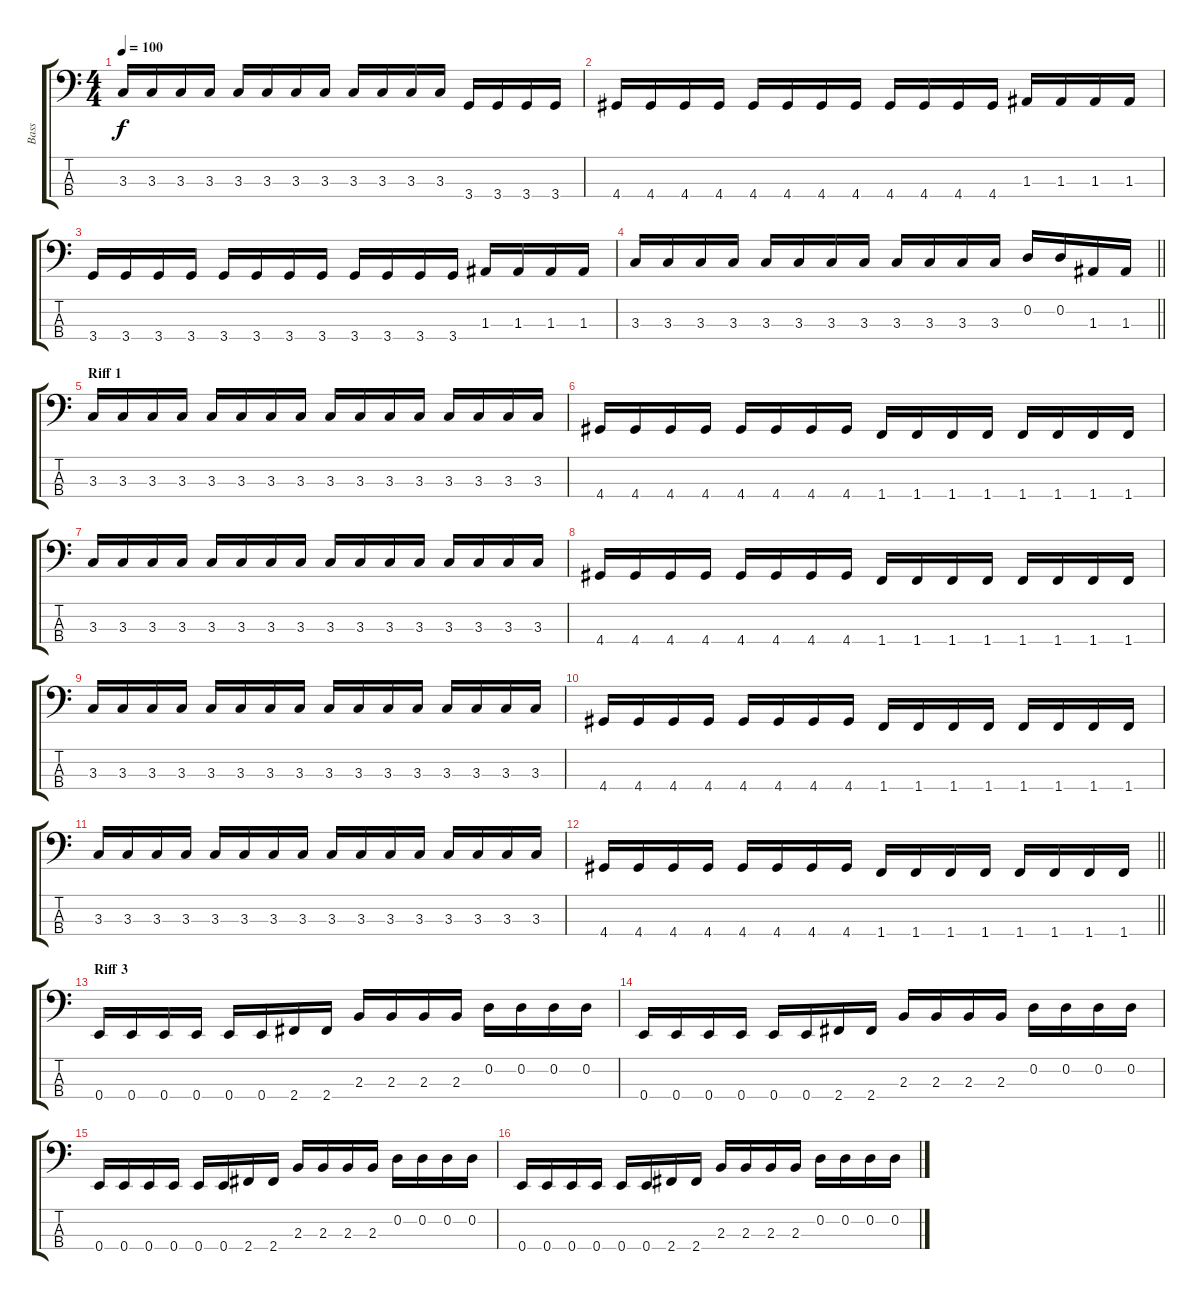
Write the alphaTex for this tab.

\track ("Bass" "Bass") {instrument electricbasspick}
\staff {score tabs}
\tuning (G2 D2 A1 E1) {hide}
\ts (4 4)
\tempo 100
\clef f4
\ks c
3.3.16{dy f} 3.3.16 3.3.16 3.3.16 3.3.16 3.3.16 3.3.16 3.3.16 3.3.16 3.3.16 3.3.16 3.3.16 3.4.16 3.4.16 3.4.16 3.4.16 |
4.4.16 4.4.16 4.4.16 4.4.16 4.4.16 4.4.16 4.4.16 4.4.16 4.4.16 4.4.16 4.4.16 4.4.16 1.3.16 1.3.16 1.3.16 1.3.16 |
3.4.16 3.4.16 3.4.16 3.4.16 3.4.16 3.4.16 3.4.16 3.4.16 3.4.16 3.4.16 3.4.16 3.4.16 1.3.16 1.3.16 1.3.16 1.3.16 |
\barLineRight lightlight
3.3.16 3.3.16 3.3.16 3.3.16 3.3.16 3.3.16 3.3.16 3.3.16 3.3.16 3.3.16 3.3.16 3.3.16 0.2.16 0.2.16 1.3.16 1.3.16 |
\section ("" "Riff 1")
3.3.16 3.3.16 3.3.16 3.3.16 3.3.16 3.3.16 3.3.16 3.3.16 3.3.16 3.3.16 3.3.16 3.3.16 3.3.16 3.3.16 3.3.16 3.3.16 |
4.4.16 4.4.16 4.4.16 4.4.16 4.4.16 4.4.16 4.4.16 4.4.16 1.4.16 1.4.16 1.4.16 1.4.16 1.4.16 1.4.16 1.4.16 1.4.16 |
3.3.16 3.3.16 3.3.16 3.3.16 3.3.16 3.3.16 3.3.16 3.3.16 3.3.16 3.3.16 3.3.16 3.3.16 3.3.16 3.3.16 3.3.16 3.3.16 |
4.4.16 4.4.16 4.4.16 4.4.16 4.4.16 4.4.16 4.4.16 4.4.16 1.4.16 1.4.16 1.4.16 1.4.16 1.4.16 1.4.16 1.4.16 1.4.16 |
3.3.16 3.3.16 3.3.16 3.3.16 3.3.16 3.3.16 3.3.16 3.3.16 3.3.16 3.3.16 3.3.16 3.3.16 3.3.16 3.3.16 3.3.16 3.3.16 |
4.4.16 4.4.16 4.4.16 4.4.16 4.4.16 4.4.16 4.4.16 4.4.16 1.4.16 1.4.16 1.4.16 1.4.16 1.4.16 1.4.16 1.4.16 1.4.16 |
3.3.16 3.3.16 3.3.16 3.3.16 3.3.16 3.3.16 3.3.16 3.3.16 3.3.16 3.3.16 3.3.16 3.3.16 3.3.16 3.3.16 3.3.16 3.3.16 |
\barLineRight lightlight
4.4.16 4.4.16 4.4.16 4.4.16 4.4.16 4.4.16 4.4.16 4.4.16 1.4.16 1.4.16 1.4.16 1.4.16 1.4.16 1.4.16 1.4.16 1.4.16 |
\section ("" "Riff 3")
0.4.16 0.4.16 0.4.16 0.4.16 0.4.16 0.4.16 2.4.16 2.4.16 2.3.16 2.3.16 2.3.16 2.3.16 0.2.16 0.2.16 0.2.16 0.2.16 |
0.4.16 0.4.16 0.4.16 0.4.16 0.4.16 0.4.16 2.4.16 2.4.16 2.3.16 2.3.16 2.3.16 2.3.16 0.2.16 0.2.16 0.2.16 0.2.16 |
0.4.16 0.4.16 0.4.16 0.4.16 0.4.16 0.4.16 2.4.16 2.4.16 2.3.16 2.3.16 2.3.16 2.3.16 0.2.16 0.2.16 0.2.16 0.2.16 |
0.4.16 0.4.16 0.4.16 0.4.16 0.4.16 0.4.16 2.4.16 2.4.16 2.3.16 2.3.16 2.3.16 2.3.16 0.2.16 0.2.16 0.2.16 0.2.16
